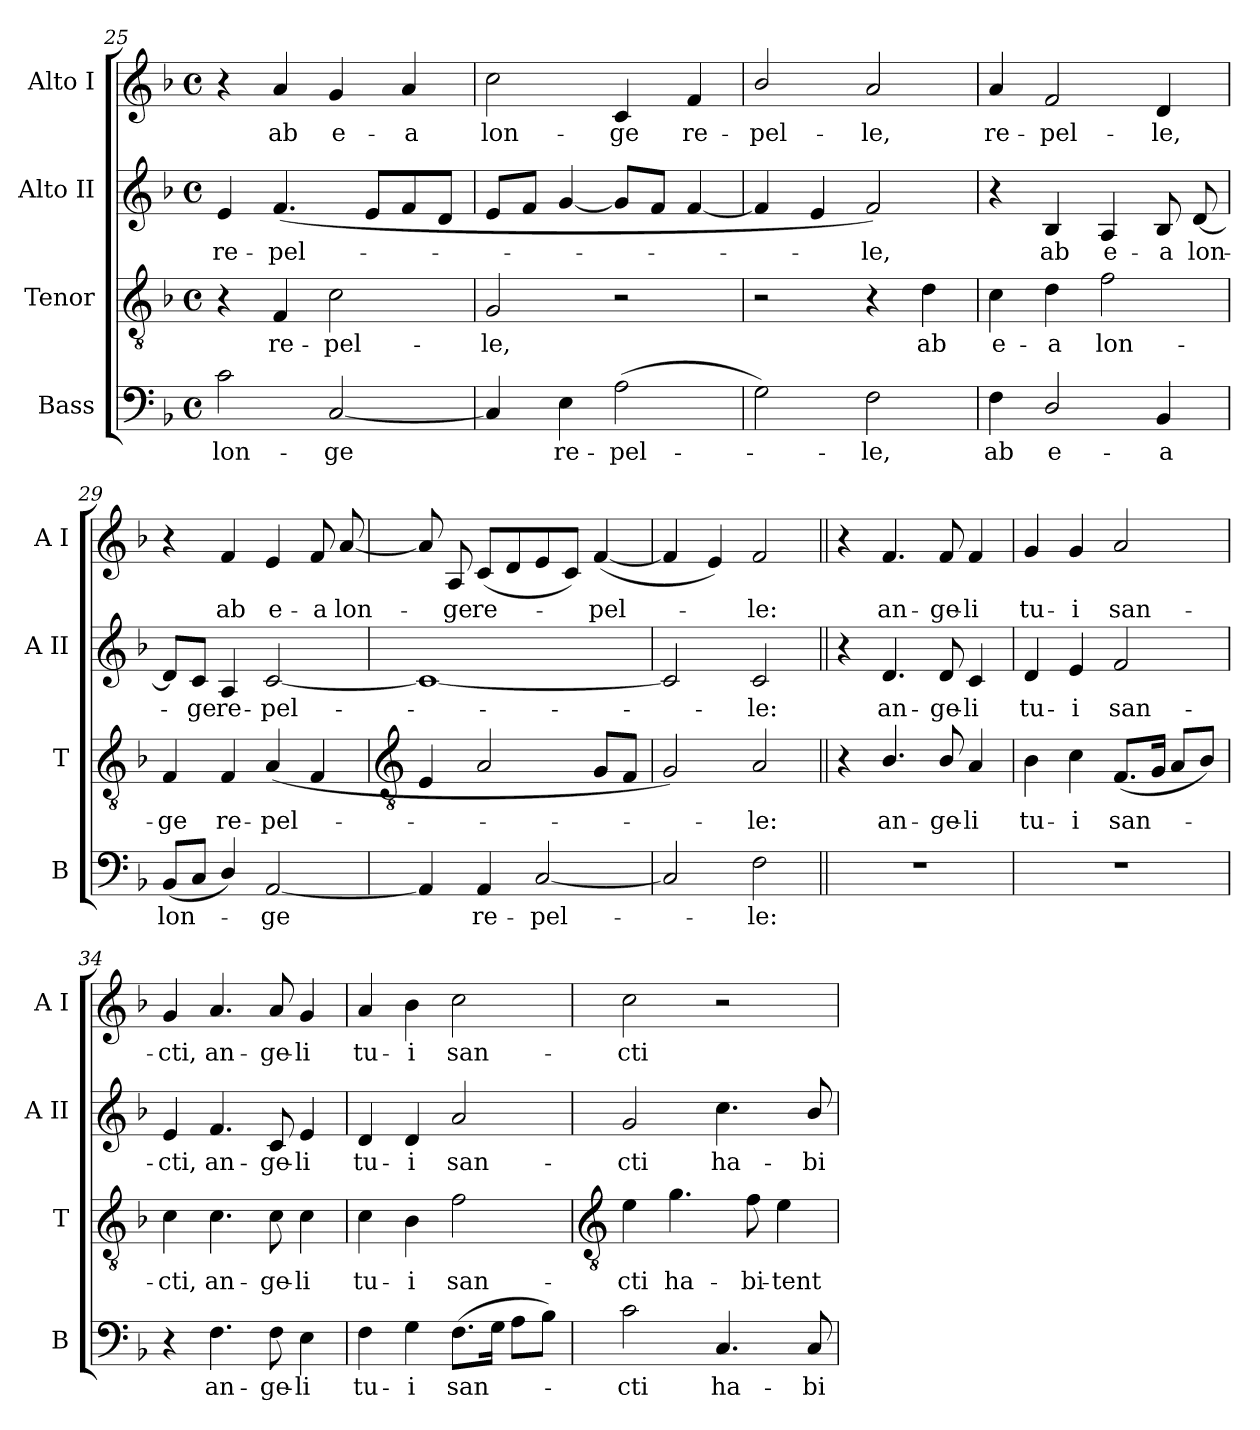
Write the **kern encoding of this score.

**kern	**text	**kern	**text	**kern	**text	**kern	**text
*part4	*part4	*part3	*part3	*part2	*part2	*part1	*part1
*staff4	*staff4	*staff3	*staff3	*staff2	*staff2	*staff1	*staff1
*I"Bass	*	*I"Tenor	*	*I"Alto II	*	*I"Alto I	*
*I'B	*	*I'T	*	*I'A II	*	*I'A I	*
*clefF4	*	*clefGv2	*	*clefG2	*	*clefG2	*
*k[b-]	*	*k[b-]	*	*k[b-]	*	*k[b-]	*
*F:	*	*F:	*	*F:	*	*F:	*
*M4/4	*	*M4/4	*	*M4/4	*	*M4/4	*
*met(c)	*	*met(c)	*	*met(c)	*	*met(c)	*
=25	=25	=25	=25	=25	=25	=25	=25
!	!LO:LY:b	!	!	!	!LO:LY:b	!	!
2c	lon-	4r	.	4e	re-	4r	.
!	!	!	!LO:LY:b	!	!LO:LY:b	!	!LO:LY:b
.	.	4F	re-	(<4.f	-pel-	4a	ab
!	!LO:LY:b	!	!LO:LY:b	!	!	!	!LO:LY:b
[2C	-ge	2c	-pel-	.	.	4g	e-
.	.	.	.	8eL	.	.	.
!	!	!	!	!	!	!	!LO:LY:b
.	.	.	.	8f	.	4a	-a
.	.	.	.	8dJ	.	.	.
=26	=26	=26	=26	=26	=26	=26	=26
!	!	!	!LO:LY:b	!	!	!	!LO:LY:b
4C]	.	2G	-le,	8eL	.	2cc	lon-
.	.	.	.	8fJ	.	.	.
!	!LO:LY:b	!	!	!	!	!	!
4E	re-	.	.	[4g	.	.	.
!	!LO:LY:b	!	!	!	!	!	!LO:LY:b
(>2A	-pel-	2r	.	8gL]	.	4c	-ge
.	.	.	.	8fJ	.	.	.
!	!	!	!	!	!	!	!LO:LY:b
.	.	.	.	[4f	.	4f	re-
=27	=27	=27	=27	=27	=27	=27	=27
!	!	!	!	!	!	!	!LO:LY:b
2G)	.	2r	.	4f]	.	2b-/	-pel-
.	.	.	.	4e	.	.	.
!	!LO:LY:b	!	!	!	!LO:LY:b	!	!LO:LY:b
2F	le,	4r	.	2f)	le,	2a	-le,
!	!	!	!LO:LY:b	!	!	!	!
.	.	4d	ab	.	.	.	.
=28	=28	=28	=28	=28	=28	=28	=28
!	!LO:LY:b	!	!LO:LY:b	!	!	!	!LO:LY:b
4F	ab	4c	e-	4r	.	4a	re-
!	!LO:LY:b	!	!LO:LY:b	!	!LO:LY:b	!	!LO:LY:b
2D/	e-	4d	-a	4B-	ab	2f	-pel-
!	!	!	!LO:LY:b	!	!LO:LY:b	!	!
.	.	2f	lon-	4A	e-	.	.
!	!LO:LY:b	!	!	!	!LO:LY:b	!	!LO:LY:b
4BB-	-a	.	.	8B-	-a	4d	-le,
!	!	!	!	!	!LO:LY:b	!	!
.	.	.	.	[8d	lon-	.	.
=29	=29	=29	=29	=29	=29	=29	=29
!	!LO:LY:b	!	!LO:LY:b	!	!	!	!
(<8BB-L	lon-	4F	-ge	8dL]	.	4r	.
!	!	!	!	!	!LO:LY:b	!	!
8CJ	.	.	.	8cJ	ge	.	.
!	!	!	!LO:LY:b	!	!LO:LY:b	!	!LO:LY:b
4D/)	.	4F	re-	4A	re-	4f	ab
!	!LO:LY:b	!	!LO:LY:b	!	!LO:LY:b	!	!LO:LY:b
[2AA	ge	(<4A	-pel-	[2c	-pel-	4e	e-
!	!	!	!	!	!	!	!LO:LY:b
.	.	4F	.	.	.	8f	-a
!	!	!	!	!	!	!	!LO:LY:b
.	.	.	.	.	.	[8a	lon-
!!LO:LB:g=z
=30	=30	=30	=30	=30	=30	=30	=30
*	*	*clefGv2	*	*	*	*	*
4AA]	.	4E	.	1c_	.	8a]	.
!	!	!	!	!	!	!	!LO:LY:b
.	.	.	.	.	.	8A	ge
!	!LO:LY:b	!	!	!	!	!	!LO:LY:b
4AA	re-	2A	.	.	.	(<8cL	re-
.	.	.	.	.	.	8d	.
!	!LO:LY:b	!	!	!	!	!	!
[2C	-pel-	.	.	.	.	8e	.
.	.	.	.	.	.	8cJ)	.
!	!	!	!	!	!	!	!LO:LY:b
.	.	8GL	.	.	.	(<[4f	pel-
.	.	8FJ	.	.	.	.	.
=31	=31	=31	=31	=31	=31	=31	=31
2C]	.	2G)	.	2c]	.	4f]	.
.	.	.	.	.	.	4e)	.
!	!LO:LY:b	!	!LO:LY:b	!	!LO:LY:b	!	!LO:LY:b
2F	le:	2A	le:	2c	le:	2f	le:
=32||	=32||	=32||	=32||	=32||	=32||	=32||	=32||
1r	.	4r	.	4r	.	4r	.
!	!	!	!LO:LY:b	!	!LO:LY:b	!	!LO:LY:b
.	.	4.B-/	an-	4.d	an-	4.f	an-
!	!	!	!LO:LY:b	!	!LO:LY:b	!	!LO:LY:b
.	.	8B-/	-ge-	8d	-ge-	8f	-ge-
!	!	!	!LO:LY:b	!	!LO:LY:b	!	!LO:LY:b
.	.	4A	-li	4c	-li	4f	-li
=33	=33	=33	=33	=33	=33	=33	=33
!	!	!	!LO:LY:b	!	!LO:LY:b	!	!LO:LY:b
1r	.	4B-	tu-	4d	tu-	4g	tu-
!	!	!	!LO:LY:b	!	!LO:LY:b	!	!LO:LY:b
.	.	4c	-i	4e	-i	4g	-i
!	!	!	!LO:LY:b	!	!LO:LY:b	!	!LO:LY:b
.	.	(<8.FL	san-	2f	san-	2a	san-
.	.	16GJ	.	.	.	.	.
.	.	8AL	.	.	.	.	.
.	.	8B-J)	.	.	.	.	.
=34	=34	=34	=34	=34	=34	=34	=34
!	!	!	!LO:LY:b	!	!LO:LY:b	!	!LO:LY:b
4r	.	4c	cti,	4e	-cti,	4g	-cti,
!	!LO:LY:b	!	!LO:LY:b	!	!LO:LY:b	!	!LO:LY:b
4.F	an-	4.c	an-	4.f	an-	4.a	an-
!	!LO:LY:b	!	!LO:LY:b	!	!LO:LY:b	!	!LO:LY:b
8F	-ge-	8c	-ge-	8c	-ge-	8a	-ge-
!	!LO:LY:b	!	!LO:LY:b	!	!LO:LY:b	!	!LO:LY:b
4E	-li	4c	-li	4e	-li	4g	-li
=35	=35	=35	=35	=35	=35	=35	=35
!	!LO:LY:b	!	!LO:LY:b	!	!LO:LY:b	!	!LO:LY:b
4F	tu-	4c	tu-	4d	tu-	4a	tu-
!	!LO:LY:b	!	!LO:LY:b	!	!LO:LY:b	!	!LO:LY:b
4G	-i	4B-	-i	4d	-i	4b-	-i
!	!LO:LY:b	!	!LO:LY:b	!	!LO:LY:b	!	!LO:LY:b
(>8.FL	san-	2f	san-	2a	san-	2cc	san-
16GJ	.	.	.	.	.	.	.
8AL	.	.	.	.	.	.	.
8B-J)	.	.	.	.	.	.	.
!!LO:LB:g=z
=36	=36	=36	=36	=36	=36	=36	=36
*	*	*clefGv2	*	*	*	*	*
!	!LO:LY:b	!	!LO:LY:b	!	!LO:LY:b	!	!LO:LY:b
2c	cti	4e	-cti	2g	-cti	2cc	-cti
!	!	!	!LO:LY:b	!	!	!	!
.	.	4.g	ha-	.	.	.	.
!	!LO:LY:b	!	!	!	!LO:LY:b	!	!
4.C	ha-	.	.	4.cc	ha-	2r	.
!	!	!	!LO:LY:b	!	!	!	!
.	.	8f	-bi-	.	.	.	.
!	!	!	!LO:LY:b	!	!	!	!
.	.	4e	-tent	.	.	.	.
!	!LO:LY:b	!	!	!	!LO:LY:b	!	!
8C	-bi-	.	.	8b-/	-bi-	.	.
=	=	=	=	=	=	=	=
*-	*-	*-	*-	*-	*-	*-	*-
